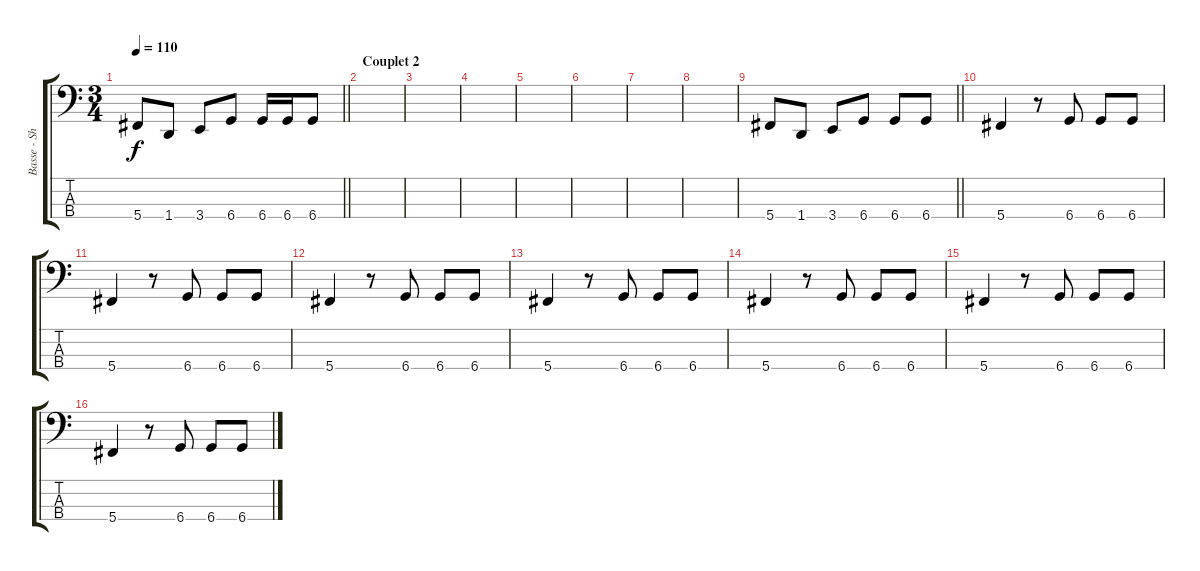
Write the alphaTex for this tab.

\track ("Basse - Shinya" "Basse - Sh") {instrument electricbassfinger}
\staff {score tabs}
\tuning (Gb2 Db2 Ab1 Db1) {hide}
\ts (3 4)
\tempo 110
\clef f4
\barLineRight lightlight
\ks c
5.4.8{dy f} 1.4.8 3.4.8 6.4.8 6.4.16 6.4.16 6.4.8 |
\section ("" "Couplet 2")
|
|
|
|
|
|
|
\barLineRight lightlight
5.4.8 1.4.8 3.4.8 6.4.8 6.4.8 6.4.8 |
5.4.4 r.8 6.4.8 6.4.8 6.4.8 |
5.4.4 r.8 6.4.8 6.4.8 6.4.8 |
5.4.4 r.8 6.4.8 6.4.8 6.4.8 |
5.4.4 r.8 6.4.8 6.4.8 6.4.8 |
5.4.4 r.8 6.4.8 6.4.8 6.4.8 |
5.4.4 r.8 6.4.8 6.4.8 6.4.8 |
5.4.4 r.8 6.4.8 6.4.8 6.4.8
